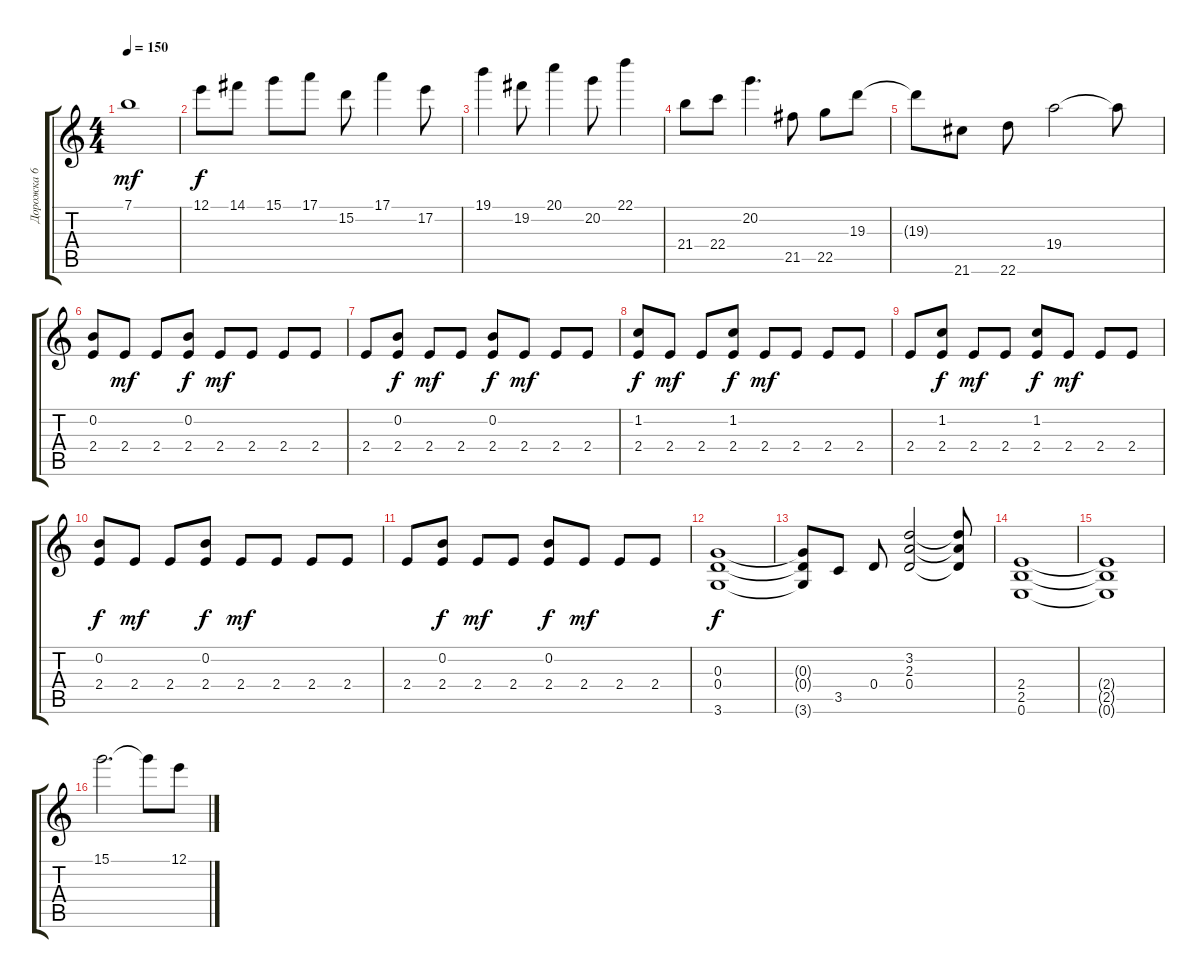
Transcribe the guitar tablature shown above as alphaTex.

\track ("Дорожка 6" "Дорожка 6") {instrument overdrivenguitar}
\staff {score tabs}
\tuning (E4 B3 G3 D3 A2 E2) {hide}
\ts (4 4)
\tempo 150
\clef g2
\ks c
7.1.1{dy mf} |
12.1.8{dy f} 14.1.8 15.1.8 17.1.8 15.2.8 17.1.4 17.2.8 |
19.1.4 19.2.8 20.1.4 20.2.8 22.1.4 |
21.4.8 22.4.8 20.2.4{d} 21.5.8 22.5.8 19.3.8 |
19.3{t}.8 21.6.8 22.6.8 19.4.2 19.4{t}.8 |
(0.2 2.4).8{volume 10} 2.4.8{dy mf} 2.4.8 (0.2 2.4).8{dy f} 2.4.8{dy mf} 2.4.8 2.4.8 2.4.8 |
2.4.8 (0.2 2.4).8{dy f} 2.4.8{dy mf} 2.4.8 (0.2 2.4).8{dy f} 2.4.8{dy mf} 2.4.8 2.4.8 |
(1.2 2.4).8{dy f} 2.4.8{dy mf} 2.4.8 (1.2 2.4).8{dy f} 2.4.8{dy mf} 2.4.8 2.4.8 2.4.8 |
2.4.8 (1.2 2.4).8{dy f} 2.4.8{dy mf} 2.4.8 (1.2 2.4).8{dy f} 2.4.8{dy mf} 2.4.8 2.4.8 |
(0.2 2.4).8{dy f} 2.4.8{dy mf} 2.4.8 (0.2 2.4).8{dy f} 2.4.8{dy mf} 2.4.8 2.4.8 2.4.8 |
2.4.8 (0.2 2.4).8{dy f} 2.4.8{dy mf} 2.4.8 (0.2 2.4).8{dy f} 2.4.8{dy mf} 2.4.8 2.4.8 |
(0.3 0.4 3.6).1{dy f} |
(0.3{t} 0.4{t} 3.6{t}).8 3.5.8 0.4.8 (3.2 2.3 0.4).2 (3.2{t} 2.3{t} 0.4{t}).8 |
(2.4 2.5 0.6).1 |
(2.4{t} 2.5{t} 0.6{t}).1 |
15.1.2{d} 15.1{t}.8 12.1.8
